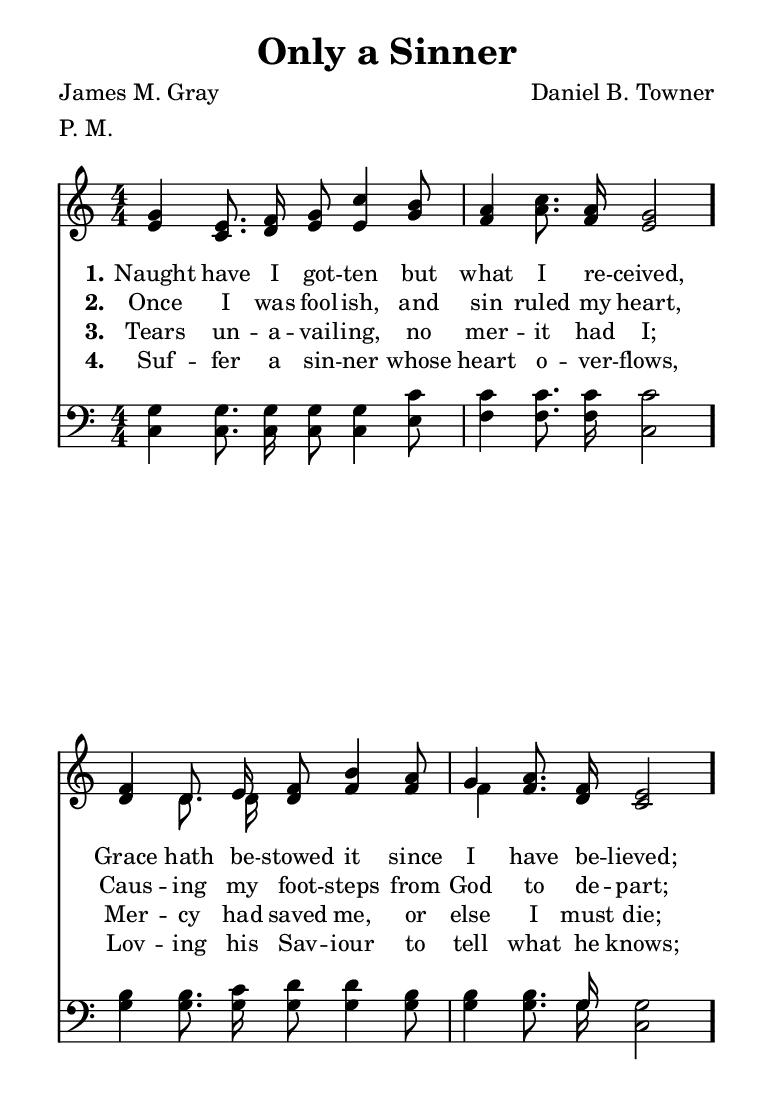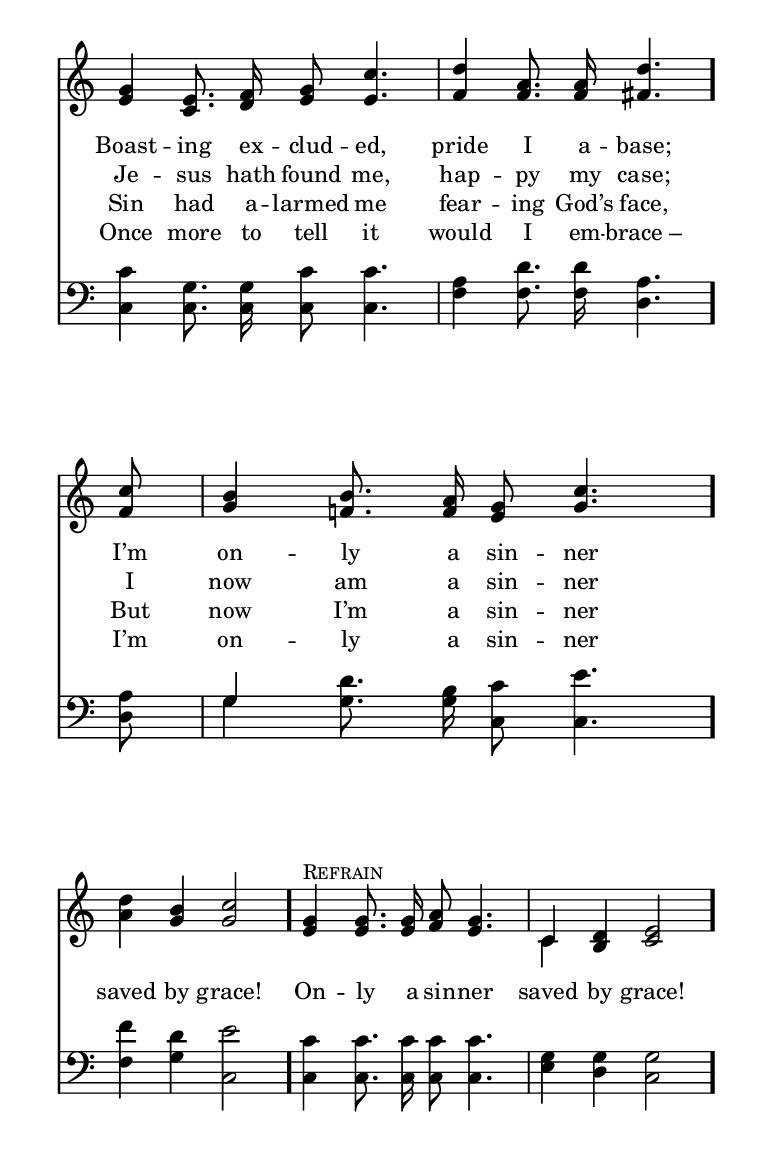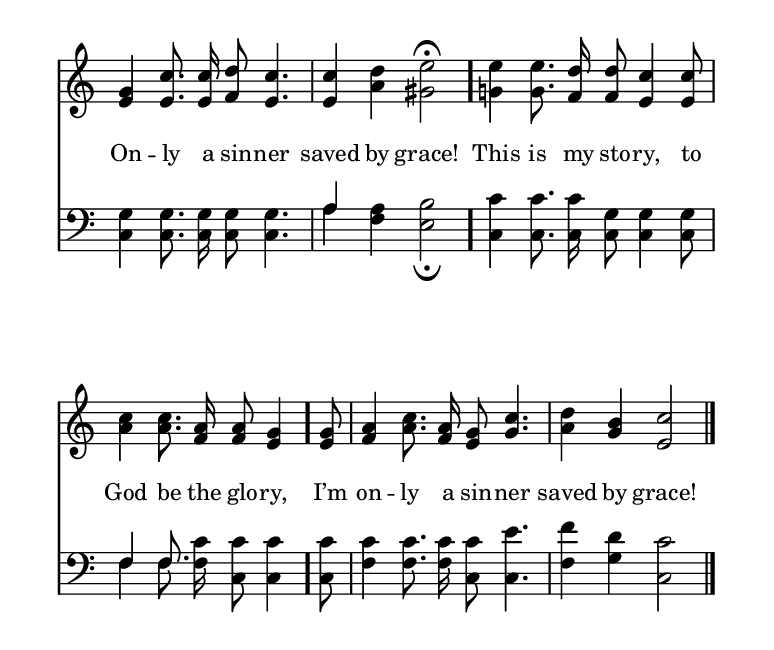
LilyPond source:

\include "common/global.ily"
\paper {
  \include "common/paper.ily"
}

\header{
  %gospel
  hymnnumber = "112"
  title = "Only a Sinner"
  tunename = "Only a Sinner" % see https://hymnary.org/tune/only_a_sinner_towner
  meter = "P. M."
  poet = "James M. Gray" % see https://hymnary.org/text/naught_have_i_gotten_but_what_i_received
  composer = "Daniel B. Towner" % see https://hymnary.org/tune/only_a_sinner_towner
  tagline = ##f
}

% for fermata in MIDI
ta = { \tempo 4=80 }
tb = { \tempo 4=40 }

patternAA = { \ta c4 c8. c16 c8 c4 c8 | c4 c8. c16 c2 }
patternAB = { \ta c4 c8. c16 c8 c4 c8 | c4 c8. c16 c8 c4 }

patternBA = { \ta c4 c8. c16 c8 c4. | c4 c8. c16 c4. }

patternCA = { \ta c8 | c4 c8. c16 c8 c4. | c4 c4 c2 }

patternDA = { \ta c4 c8. c16 c8 c4. | c4 c4 c2 }

global = {
  \include "common/overrides.ily"
  \override Staff.TimeSignature.style = #'numbered
  \time 4/4
  \override Score.MetronomeMark.transparent = ##t % hide all fermata changes too
  \ta
  \key c \major
  \autoBeamOff
}

notesSoprano = {
\global
\relative c'' {

  \changePitch \patternAA { g e f g c b | a c a g }
  \changePitch \patternAA { f d e f b a | g a f e }
  \changePitch \patternBA { g e f g c | d a a d }
  \changePitch \patternCA { c | b b a g c | d b c }

  << s^\markup { \small \caps "Refrain" }
  \changePitch \patternDA { g g g a g | c, d e } >>
  \changePitch \patternDA { g c c d c | c d \tb e \fermata \ta }
  \changePitch \patternAB { e e d d c c | c c a a g }
  \changePitch \patternCA { g | a c a g c | d b c }

  \bar "|."

}
}

notesAlto = {
\global
\relative e' {

  \changePitch \patternAA { e c d e e g | f a f e }
  \changePitch \patternAA { d d d d f f | f f d c }
  \changePitch \patternBA { e c d e e | f f f fis }
  \changePitch \patternCA { fis | g f! f e g | a g g }

  \changePitch \patternDA { e e e f e | c b c }
  \changePitch \patternDA { e e e f e | e a gis }
  \changePitch \patternAB { g! g f f e e | a a f f e }
  \changePitch \patternCA { e | f a f e g | a g e }

}
}

notesTenor = {
\global
\relative a {

  \changePitch \patternAA { g g g g g c | c c c c }
  \changePitch \patternAA { b b c d d b | b b g g }
  \changePitch \patternBA { c g g c c | a d d a }
  \changePitch \patternCA { a | g d' b c e | f d e }

  \changePitch \patternDA { c c c c c | g g g }
  \changePitch \patternDA { g g g g g | a a b }
  \changePitch \patternAB { c c c g g g | f f c' c c }
  \changePitch \patternCA { c | c c c c e | f d c }

}
}

notesBass = {
\global
\relative f {

  \changePitch \patternAA { c c c c c e | f f f c }
  \changePitch \patternAA { g' g g g g g | g g g c, }
  \changePitch \patternBA { c c c c c | f f f d }
  \changePitch \patternCA { d | g g g c, c | f g c, }

  \changePitch \patternDA { c c c c c | e d c }
  \changePitch \patternDA { c c c c c | a' f e_\fermata }
  \changePitch \patternAB { c c c c c c | f f f c c }
  \changePitch \patternCA { c | f f f c c | f g c, }

}
}

Refrain = \lyricmode {

On -- ly a sin -- ner saved by grace! \bar "."
On -- ly a sin -- ner saved by grace! \bar "."
This is my sto -- ry, to God be the glo -- ry, \bar "."
I’m on -- ly a sin -- ner saved by grace! \bar "."

}

wordsA = \lyricmode {
\set stanza = "1."

Naught have I got -- ten but what I re -- ceived, \bar "."
Grace hath be -- stowed it since I have be -- lieved; \bar "."
Boast -- ing ex -- clud -- ed, pride I a -- base; \bar "."
% explicit break is desired in eogsized and letter
I’m on -- ly a sin -- ner \break \bar "." %LYRICS saved by grace!

}

wordsB = \lyricmode {
\set stanza = "2."

Once I was fool -- ish, and sin ruled my heart,
Caus -- ing my foot -- steps from God to de -- part;
Je -- sus hath found me, hap -- py my case;
I now am a sin -- ner saved by grace! \bar "."

\Refrain

}

wordsC = \lyricmode {
\set stanza = "3."

Tears un -- a -- vail -- ing, no mer -- it had I;
Mer -- cy had saved me, or else I must die;
Sin had a -- larmed me fear -- ing God’s face,
But now I’m a sin -- ner %LYRICS saved by grace!

}

wordsD = \lyricmode {
\set stanza = "4."

Suf -- fer a sin -- ner whose heart o -- ver -- flows,
Lov -- ing his Sav -- iour to tell what he knows;
Once more to tell it would I em -- brace_–
I’m on -- ly a sin -- ner %LYRICS saved by grace!

}

\score {
  \context ChoirStaff <<
    \context Staff = upper <<
      \set Staff.autoBeaming = ##f
      \set ChoirStaff.systemStartDelimiter = #'SystemStartBar
      \set ChoirStaff.printPartCombineTexts = ##f
      \partcombine #'(2 . 11) \notesSoprano \notesAlto
      \context NullVoice = sopranos { \voiceOne << \notesSoprano >> }
      \context Lyrics = one   \lyricsto sopranos \wordsA
      \context Lyrics = two   \lyricsto sopranos \wordsB
      \context Lyrics = three \lyricsto sopranos \wordsC
      \context Lyrics = four  \lyricsto sopranos \wordsD
    >>
    \context Staff = men <<
      \set Staff.autoBeaming = ##f
      \clef bass
      \set ChoirStaff.printPartCombineTexts = ##f
      \partcombine #'(2 . 11) \notesTenor \notesBass
    >>
  >>
  \layout {
    \include "common/layout.ily"
  }
  #(cond ((ly:get-option 'eog-midi-permitted) #{ \midi{
    \include "common/midi.ily"
  } #}))
}

\version "2.19.49"  % necessary for upgrading to future LilyPond versions.

% vi:set et ts=2 sw=2 ai nocindent syntax=lilypond:
